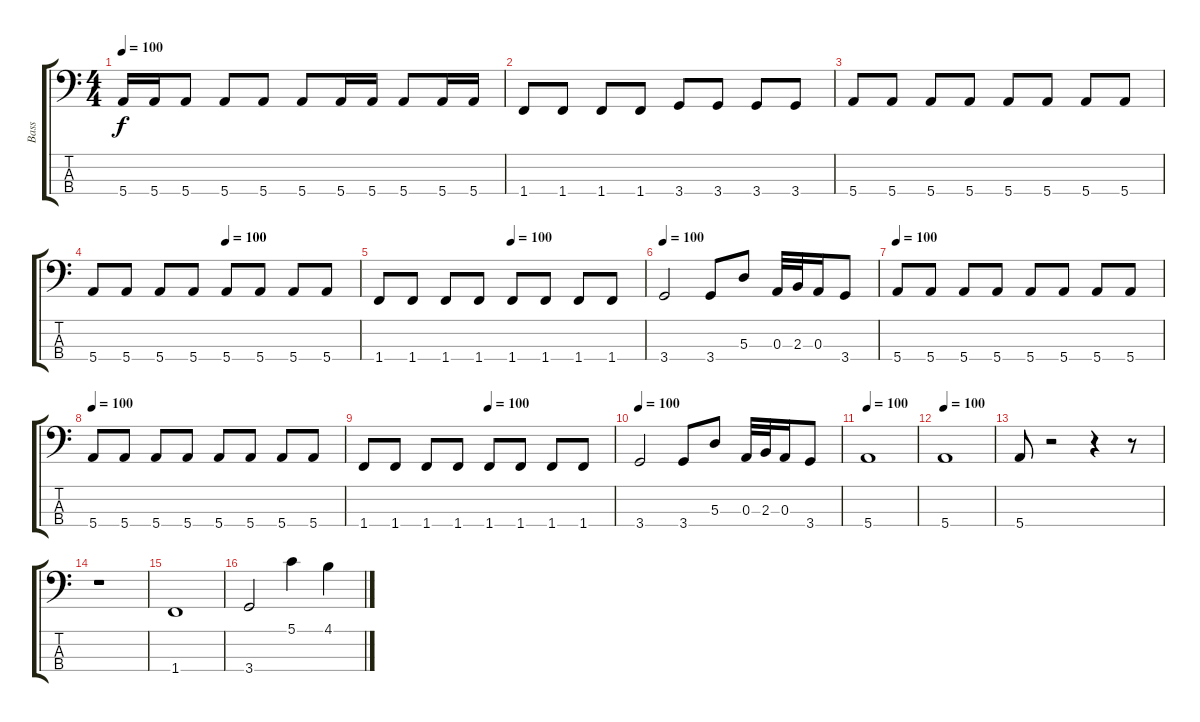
\track ("Bass" "Bass") {instrument electricbasspick}
\staff {score tabs}
\tuning (G2 D2 A1 E1) {hide}
\ts (4 4)
\tempo 100
\clef f4
\ks c
5.4.16{dy f} 5.4.16 5.4.8 5.4.8 5.4.8 5.4.8 5.4.16 5.4.16 5.4.8 5.4.16 5.4.16 |
1.4.8 1.4.8 1.4.8 1.4.8 3.4.8 3.4.8 3.4.8 3.4.8 |
5.4.8 5.4.8 5.4.8 5.4.8 5.4.8 5.4.8 5.4.8 5.4.8 |
\tempo (100 0.5)
5.4.8 5.4.8 5.4.8 5.4.8 5.4.8 5.4.8 5.4.8 5.4.8 |
\tempo (100 0.5)
1.4.8 1.4.8 1.4.8 1.4.8 1.4.8 1.4.8 1.4.8 1.4.8 |
\tempo 100
3.4.2 3.4.8 5.3.8 0.3.32 2.3.32 0.3.16 3.4.8 |
\tempo 100
5.4.8 5.4.8 5.4.8 5.4.8 5.4.8 5.4.8 5.4.8 5.4.8 |
\tempo 100
5.4.8 5.4.8 5.4.8 5.4.8 5.4.8 5.4.8 5.4.8 5.4.8 |
\tempo (100 0.5)
1.4.8 1.4.8 1.4.8 1.4.8 1.4.8 1.4.8 1.4.8 1.4.8 |
\tempo 100
3.4.2 3.4.8 5.3.8 0.3.32 2.3.32 0.3.16 3.4.8 |
\tempo 100
5.4.1 |
\tempo 100
5.4.1 |
5.4.8 r.2 r.4 r.8 |
r.1 |
1.4.1 |
3.4.2 5.1.4 4.1.4
